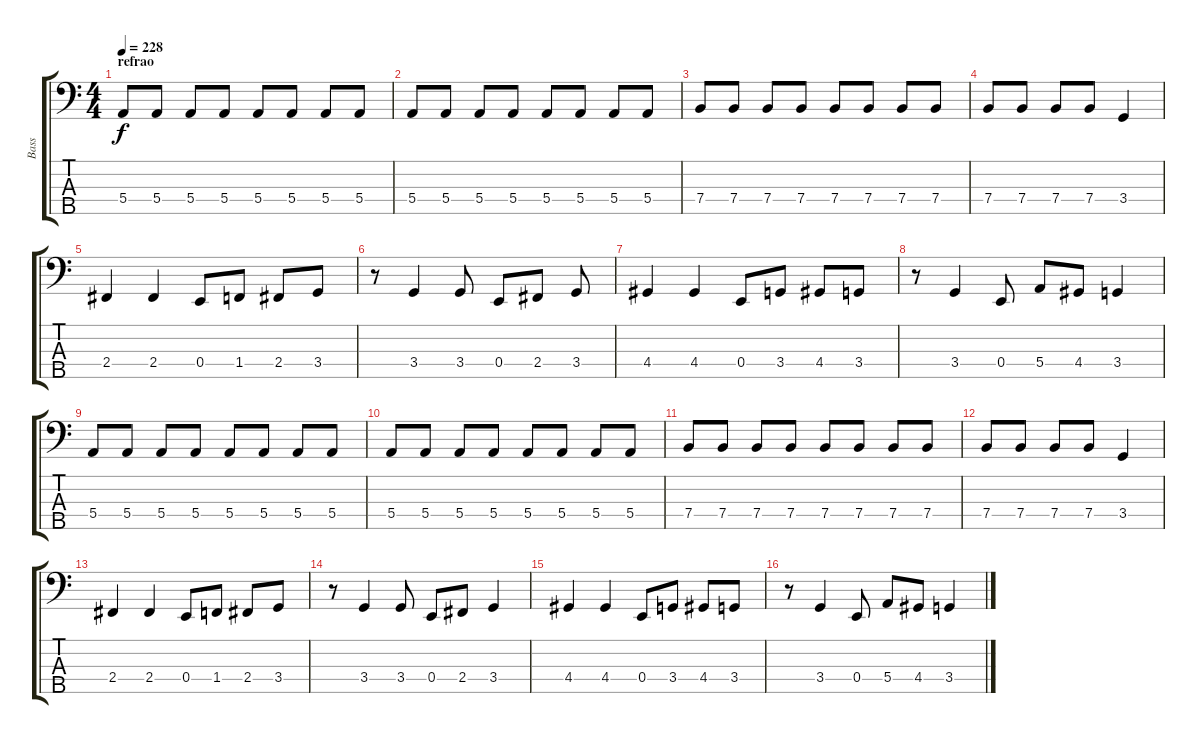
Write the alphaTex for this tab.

\track ("Bass" "Bass") {instrument electricbasspick}
\staff {score tabs}
\tuning (G2 D2 A1 E1 B0) {hide}
\ts (4 4)
\section ("" "refrao")
\tempo 228
\clef f4
\ks c
5.4.8{dy f} 5.4.8 5.4.8 5.4.8 5.4.8 5.4.8 5.4.8 5.4.8 |
5.4.8 5.4.8 5.4.8 5.4.8 5.4.8 5.4.8 5.4.8 5.4.8 |
7.4.8 7.4.8 7.4.8 7.4.8 7.4.8 7.4.8 7.4.8 7.4.8 |
7.4.8 7.4.8 7.4.8 7.4.8 3.4.4 |
2.4.4 2.4.4 0.4.8 1.4.8 2.4.8 3.4.8 |
r.8 3.4.4 3.4.8 0.4.8 2.4.8 3.4.8 |
4.4.4 4.4.4 0.4.8 3.4.8 4.4.8 3.4.8 |
r.8 3.4.4 0.4.8 5.4.8 4.4.8 3.4.4 |
5.4.8 5.4.8 5.4.8 5.4.8 5.4.8 5.4.8 5.4.8 5.4.8 |
5.4.8 5.4.8 5.4.8 5.4.8 5.4.8 5.4.8 5.4.8 5.4.8 |
7.4.8 7.4.8 7.4.8 7.4.8 7.4.8 7.4.8 7.4.8 7.4.8 |
7.4.8 7.4.8 7.4.8 7.4.8 3.4.4 |
2.4.4 2.4.4 0.4.8 1.4.8 2.4.8 3.4.8 |
r.8 3.4.4 3.4.8 0.4.8 2.4.8 3.4.4 |
4.4.4 4.4.4 0.4.8 3.4.8 4.4.8 3.4.8 |
r.8 3.4.4 0.4.8 5.4.8 4.4.8 3.4.4
